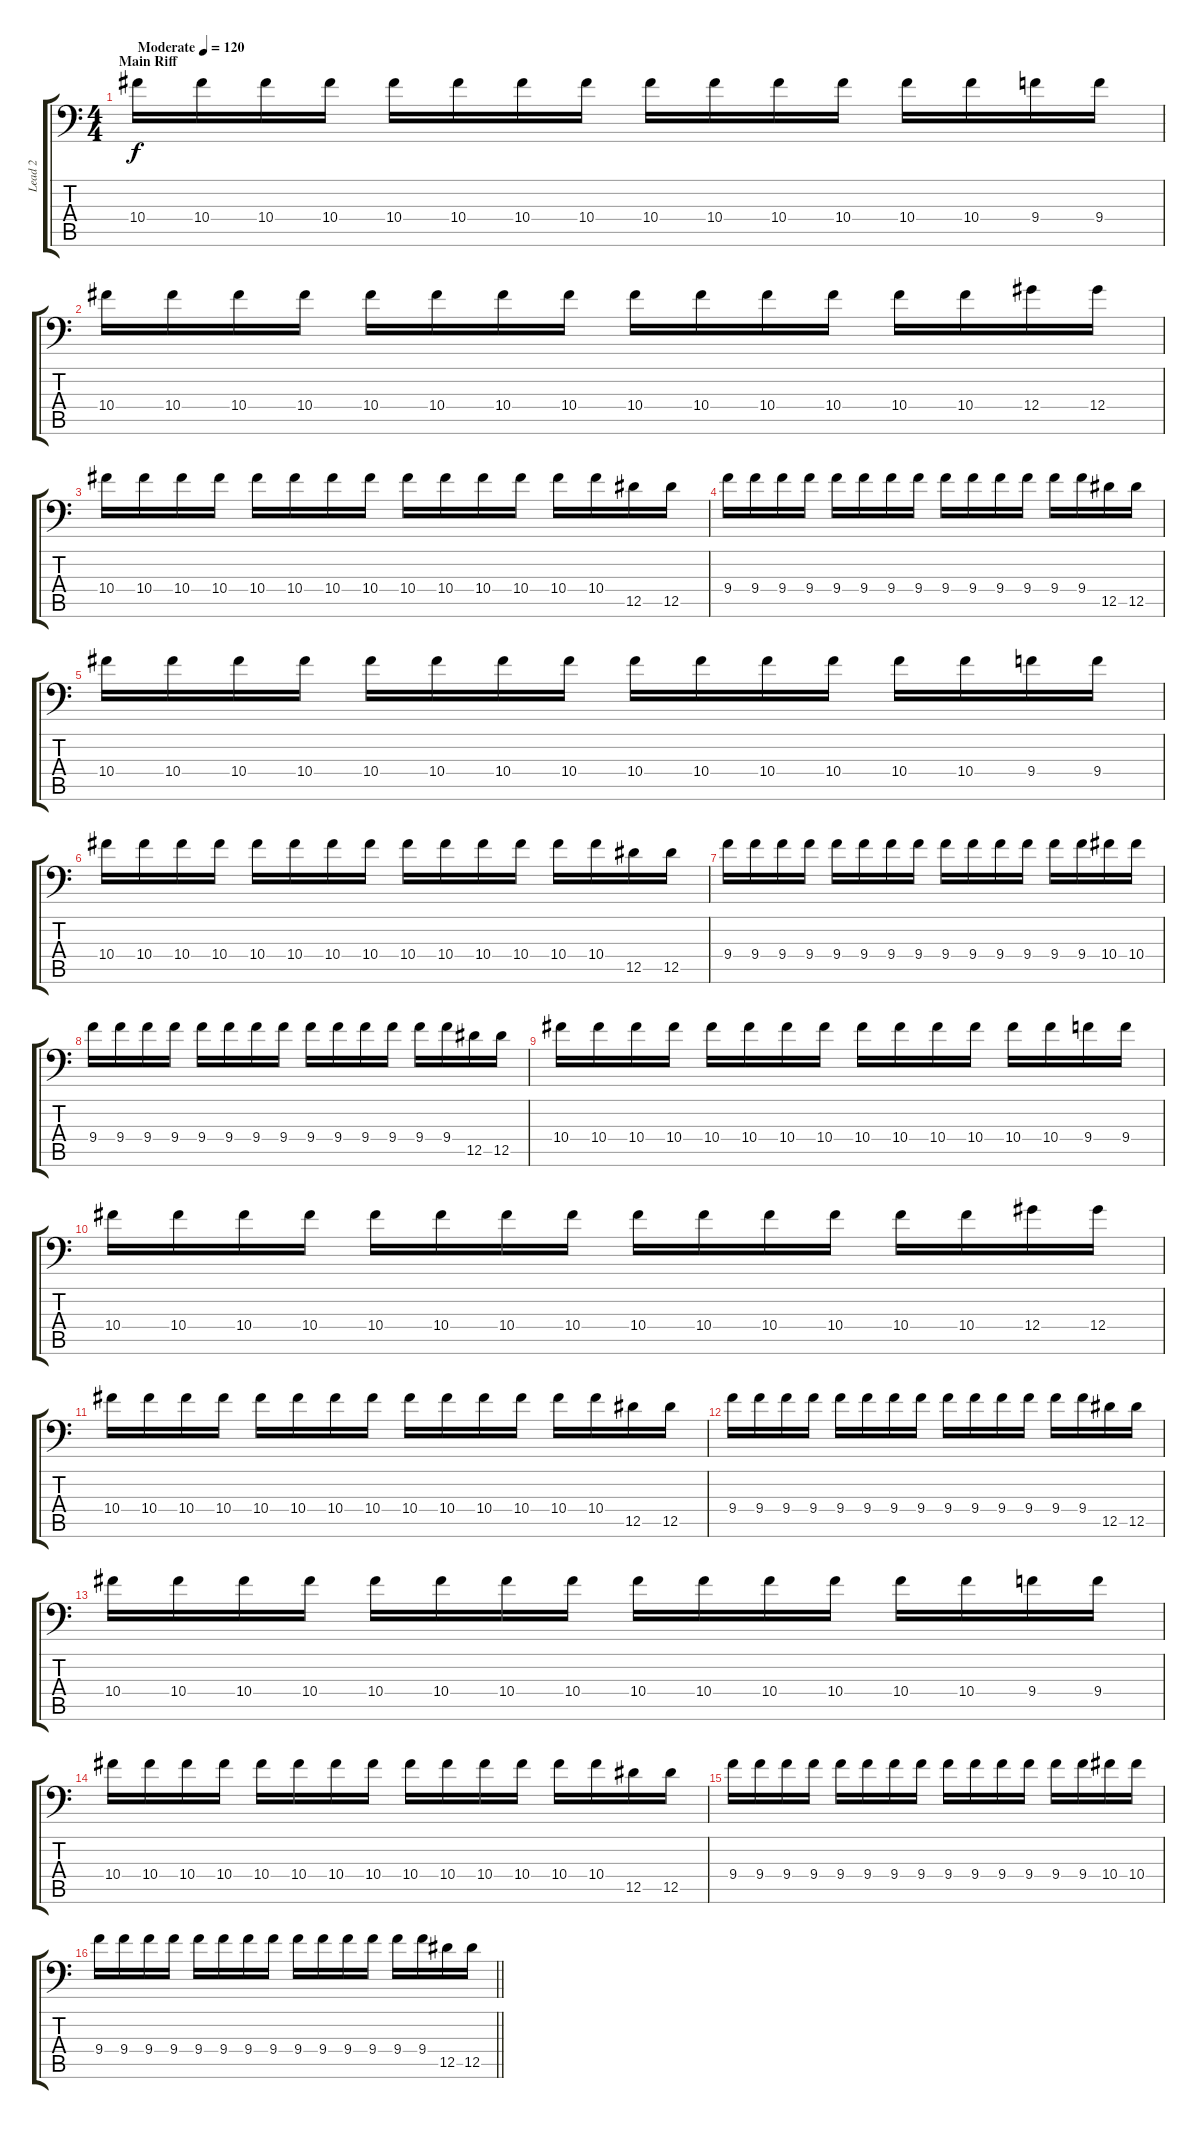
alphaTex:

\track ("Lead 2" "Lead 2") {instrument overdrivenguitar}
\staff {score tabs}
\tuning (Bb3 F3 Db3 Ab2 Eb2 Bb1) {hide}
\ts (4 4)
\section ("" "Main Riff")
\tempo (120 "Moderate")
\clef f4
\ks c
10.4.16{dy f instrument overdrivenguitar} 10.4.16 10.4.16 10.4.16 10.4.16 10.4.16 10.4.16 10.4.16 10.4.16 10.4.16 10.4.16 10.4.16 10.4.16 10.4.16 9.4.16 9.4.16 |
10.4.16 10.4.16 10.4.16 10.4.16 10.4.16 10.4.16 10.4.16 10.4.16 10.4.16 10.4.16 10.4.16 10.4.16 10.4.16 10.4.16 12.4.16 12.4.16 |
10.4.16 10.4.16 10.4.16 10.4.16 10.4.16 10.4.16 10.4.16 10.4.16 10.4.16 10.4.16 10.4.16 10.4.16 10.4.16 10.4.16 12.5.16 12.5.16 |
9.4.16 9.4.16 9.4.16 9.4.16 9.4.16 9.4.16 9.4.16 9.4.16 9.4.16 9.4.16 9.4.16 9.4.16 9.4.16 9.4.16 12.5.16 12.5.16 |
10.4.16 10.4.16 10.4.16 10.4.16 10.4.16 10.4.16 10.4.16 10.4.16 10.4.16 10.4.16 10.4.16 10.4.16 10.4.16 10.4.16 9.4.16 9.4.16 |
10.4.16 10.4.16 10.4.16 10.4.16 10.4.16 10.4.16 10.4.16 10.4.16 10.4.16 10.4.16 10.4.16 10.4.16 10.4.16 10.4.16 12.5.16 12.5.16 |
9.4.16 9.4.16 9.4.16 9.4.16 9.4.16 9.4.16 9.4.16 9.4.16 9.4.16 9.4.16 9.4.16 9.4.16 9.4.16 9.4.16 10.4.16 10.4.16 |
9.4.16 9.4.16 9.4.16 9.4.16 9.4.16 9.4.16 9.4.16 9.4.16 9.4.16 9.4.16 9.4.16 9.4.16 9.4.16 9.4.16 12.5.16 12.5.16 |
10.4.16 10.4.16 10.4.16 10.4.16 10.4.16 10.4.16 10.4.16 10.4.16 10.4.16 10.4.16 10.4.16 10.4.16 10.4.16 10.4.16 9.4.16 9.4.16 |
10.4.16 10.4.16 10.4.16 10.4.16 10.4.16 10.4.16 10.4.16 10.4.16 10.4.16 10.4.16 10.4.16 10.4.16 10.4.16 10.4.16 12.4.16 12.4.16 |
10.4.16 10.4.16 10.4.16 10.4.16 10.4.16 10.4.16 10.4.16 10.4.16 10.4.16 10.4.16 10.4.16 10.4.16 10.4.16 10.4.16 12.5.16 12.5.16 |
9.4.16 9.4.16 9.4.16 9.4.16 9.4.16 9.4.16 9.4.16 9.4.16 9.4.16 9.4.16 9.4.16 9.4.16 9.4.16 9.4.16 12.5.16 12.5.16 |
10.4.16 10.4.16 10.4.16 10.4.16 10.4.16 10.4.16 10.4.16 10.4.16 10.4.16 10.4.16 10.4.16 10.4.16 10.4.16 10.4.16 9.4.16 9.4.16 |
10.4.16 10.4.16 10.4.16 10.4.16 10.4.16 10.4.16 10.4.16 10.4.16 10.4.16 10.4.16 10.4.16 10.4.16 10.4.16 10.4.16 12.5.16 12.5.16 |
9.4.16 9.4.16 9.4.16 9.4.16 9.4.16 9.4.16 9.4.16 9.4.16 9.4.16 9.4.16 9.4.16 9.4.16 9.4.16 9.4.16 10.4.16 10.4.16 |
\barLineRight lightlight
9.4.16 9.4.16 9.4.16 9.4.16 9.4.16 9.4.16 9.4.16 9.4.16 9.4.16 9.4.16 9.4.16 9.4.16 9.4.16 9.4.16 12.5.16 12.5.16
